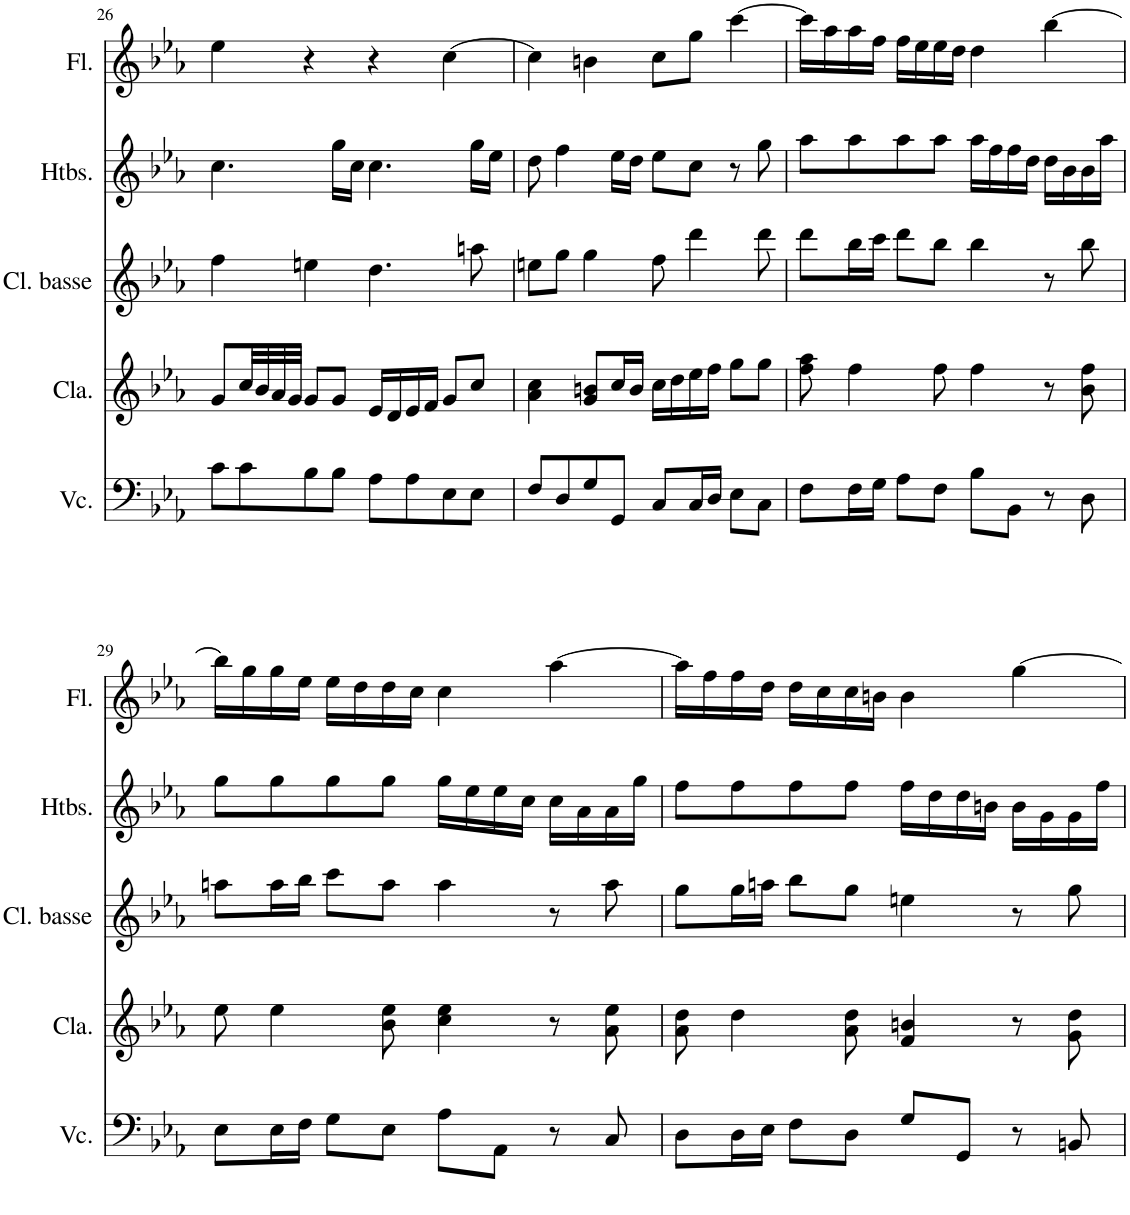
**kern	**kern	**kern	**kern	**kern
*part5	*part4	*part3	*part2	*part1
*staff5	*staff4	*staff3	*staff2	*staff1
*I"Violoncelle, Cello	*I"Clavecin, Basso Continuo	*I"Clarinette Basse, Clarinet	*I"Hautbois, Oboe	*I"Flûte, Flute
*I'Vc.	*I'Cla.	*I'Cl. basse	*I'Htbs.	*I'Fl.
!!LO:PB:g=z
*clefF4	*clefG2	*clefG2	*clefG2	*clefG2
*	*	*Trd8c14	*	*
*k[b-e-a-]	*k[b-e-a-]	*k[b-e-a-]	*k[b-e-a-]	*k[b-e-a-]
*M4/4	*M4/4	*M4/4	*M4/4	*M4/4
=26	=26	=26	=26	=26
8c\L	8g/L	4ff\	4.cc\	4ee-\
8c\	32cc/LL	.	.	.
.	32b-/	.	.	.
.	32a-/	.	.	.
.	32g/JJJ	.	.	.
8B-\	8g/L	4een\	.	4r
8B-\J	8g/J	.	16gg\LL	.
.	.	.	16cc\JJ	.
8A-\L	16e-/LL	4.dd\	4.cc\	4r
.	16d/	.	.	.
8A-\	16e-/	.	.	.
.	16f/JJ	.	.	.
8E-\	8g/L	.	.	[4cc\
8E-\J	8cc/J	8aan\	16gg\LL	.
.	.	.	16ee-\JJ	.
=27	=27	=27	=27	=27
8F/L	4a-\ 4cc\	8een\L	8dd\	4cc\]
8D/	.	8gg\J	4ff\	.
8G/	8g/ 8bn/L	4gg\	.	4bn\
8GG/J	16cc/L	.	16ee-\LL	.
.	16b/JJ	.	16dd\JJ	.
8C/L	16cc\LL	8ff\	8ee-\L	8cc\L
.	16dd\	.	.	.
16C/L	16ee-\	4ddd\	8cc\J	8gg\J
16D/JJ	16ff\JJ	.	.	.
8E-\L	8gg\L	.	8r	[4ccc\
8C\J	8gg\J	8ddd\	8gg\	.
=28	=28	=28	=28	=28
8F\L	8ff\ 8aa-\	8ddd\L	8aa-\L	16ccc\LL]
.	.	.	.	16aa-\
16F\L	4ff\	16bb-\L	8aa-\	16aa-\
16G\JJ	.	16ccc\JJ	.	16ff\JJ
8A-\L	.	8ddd\L	8aa-\	16ff\LL
.	.	.	.	16ee-\
8F\J	8ff\	8bb-\J	8aa-\J	16ee-\
.	.	.	.	16dd\JJ
8B-\L	4ff\	4bb-\	16aa-\LL	4dd\
.	.	.	16ff\	.
8BB-\J	.	.	16ff\	.
.	.	.	16dd\JJ	.
8r	8r	8r	16dd\LL	[4bb-\
.	.	.	16b-\	.
8D\	8b-\ 8ff\	8bb-\	16b-\	.
.	.	.	16aa-\JJ	.
!!LO:LB:g=z
=29	=29	=29	=29	=29
8E-\L	8ee-\	8aan\L	8gg\L	16bb-\LL]
.	.	.	.	16gg\
16E-\L	4ee-\	16aa\L	8gg\	16gg\
16F\JJ	.	16bb-\JJ	.	16ee-\JJ
8G\L	.	8ccc\L	8gg\	16ee-\LL
.	.	.	.	16dd\
8E-\J	8b-\ 8ee-\	8aa\J	8gg\J	16dd\
.	.	.	.	16cc\JJ
8A-\L	4cc\ 4ee-\	4aa\	16gg\LL	4cc\
.	.	.	16ee-\	.
8AA-\J	.	.	16ee-\	.
.	.	.	16cc\JJ	.
8r	8r	8r	16cc\LL	[4aa-\
.	.	.	16a-\	.
8C/	8a-\ 8ee-\	8aa\	16a-\	.
.	.	.	16gg\JJ	.
=30	=30	=30	=30	=30
8D\L	8a-\ 8dd\	8gg\L	8ff\L	16aa-\LL]
.	.	.	.	16ff\
16D\L	4dd\	16gg\L	8ff\	16ff\
16E-\JJ	.	16aan\JJ	.	16dd\JJ
8F\L	.	8bb-\L	8ff\	16dd\LL
.	.	.	.	16cc\
8D\J	8a-\ 8dd\	8gg\J	8ff\J	16cc\
.	.	.	.	16bn\JJ
8G/L	4f/ 4bn/	4een\	16ff\LL	4b\
.	.	.	16dd\	.
8GG/J	.	.	16dd\	.
.	.	.	16bn\JJ	.
8r	8r	8r	16b\LL	[4gg\
.	.	.	16g\	.
8BBn/	8g\ 8dd\	8gg\	16g\	.
.	.	.	16ff\JJ	.
=	=	=	=	=
*-	*-	*-	*-	*-
